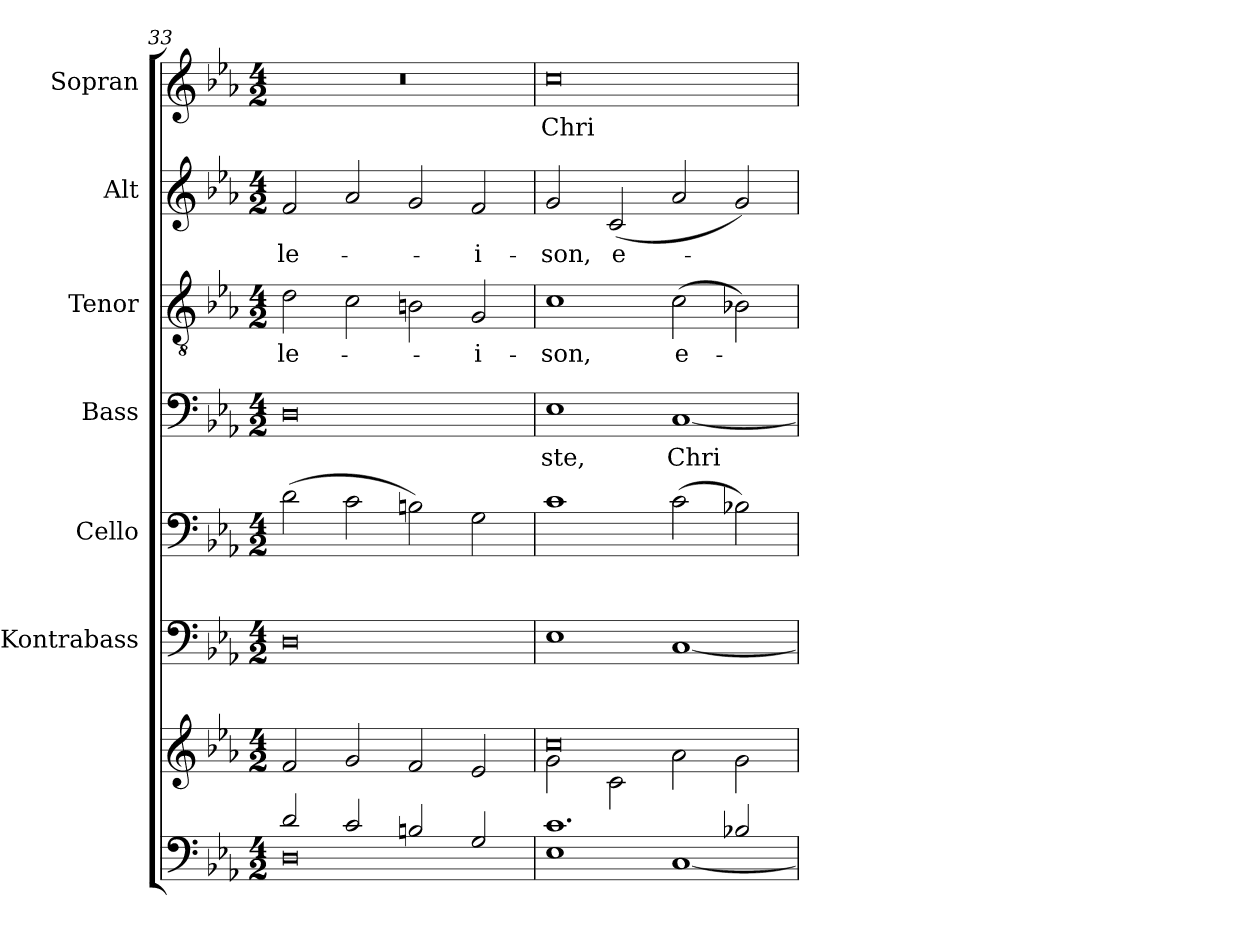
**kern	**kern	**kern	**kern	**kern	**text	**kern	**text	**kern	**text	**kern	**text
*part7	*part7	*part6	*part5	*part4	*part4	*part3	*part3	*part2	*part2	*part1	*part1
*staff8	*staff7	*staff6	*staff5	*staff4	*staff4	*staff3	*staff3	*staff2	*staff2	*staff1	*staff1
*	*	*I"Kontrabass	*I"Cello	*I"Bass	*	*I"Tenor	*	*I"Alt	*	*I"Sopran	*
*	*	*I'Kb.	*	*I'B.	*	*I'T.	*	*I'A.	*	*I'S.	*
*clefF4	*clefG2	*clefF4	*clefF4	*clefF4	*	*clefGv2	*	*clefG2	*	*clefG2	*
*	*	*ITrd7c12	*	*	*	*	*	*	*	*	*
*k[b-e-a-]	*k[b-e-a-]	*k[b-e-a-]	*k[b-e-a-]	*k[b-e-a-]	*	*k[b-e-a-]	*	*k[b-e-a-]	*	*k[b-e-a-]	*
*E-:	*E-:	*E-:	*E-:	*E-:	*	*E-:	*	*E-:	*	*E-:	*
*M4/2	*M4/2	*M4/2	*M4/2	*M4/2	*	*M4/2	*	*M4/2	*	*M4/2	*
=33	=33	=33	=33	=33	=33	=33	=33	=33	=33	=33	=33
*^	*	*	*	*	*	*	*	*	*	*	*
!	!	!	!	!	!	!	!	!LO:LY:b	!	!LO:LY:b	!	!
2d/	0D	2f/	0DD	(>2d\	0D	.	2d\	-le-	2f/	-le-	0r	.
2c/	.	2g/	.	2c\	.	.	2c\	.	2a-/	.	.	.
2Bn/	.	2f/	.	2Bn\)	.	.	2Bn\	.	2g/	.	.	.
!	!	!	!	!	!	!	!	!LO:LY:b	!	!LO:LY:b	!	!
2G/	.	2e-/	.	2G\	.	.	2G/	-i-	2f/	-i-	.	.
!!LO:LB:g=z
=34	=34	=34	=34	=34	=34	=34	=34	=34	=34	=34	=34	=34
*	*	*^	*	*	*	*	*	*	*	*	*	*
!	!	!	!	!	!	!	!LO:LY:b	!	!LO:LY:b	!	!LO:LY:b	!	!LO:LY:b
1.c	1E-	0cc	2g\	1EE-	1c	1E-	-ste,	1c	-son,	2g/	-son,	0cc	Chri-
!	!	!	!	!	!	!	!	!	!	!	!LO:LY:b	!	!
.	.	.	2c\	.	.	.	.	.	.	(<2c/	e-	.	.
!	!	!	!	!	!	!	!LO:LY:b	!	!LO:LY:b	!	!	!	!
.	[<1C	.	2a-\	[1CC	(>2c\	[1C	Chri-	(>2c\	e-	2a-/	.	.	.
2B-X/	.	.	2g\	.	2B-X\)	.	.	2B-X\)	.	2g/)	.	.	.
*v	*v	*	*	*	*	*	*	*	*	*	*	*	*
*	*v	*v	*	*	*	*	*	*	*	*	*	*
=	=	=	=	=	=	=	=	=	=	=	=
*-	*-	*-	*-	*-	*-	*-	*-	*-	*-	*-	*-
